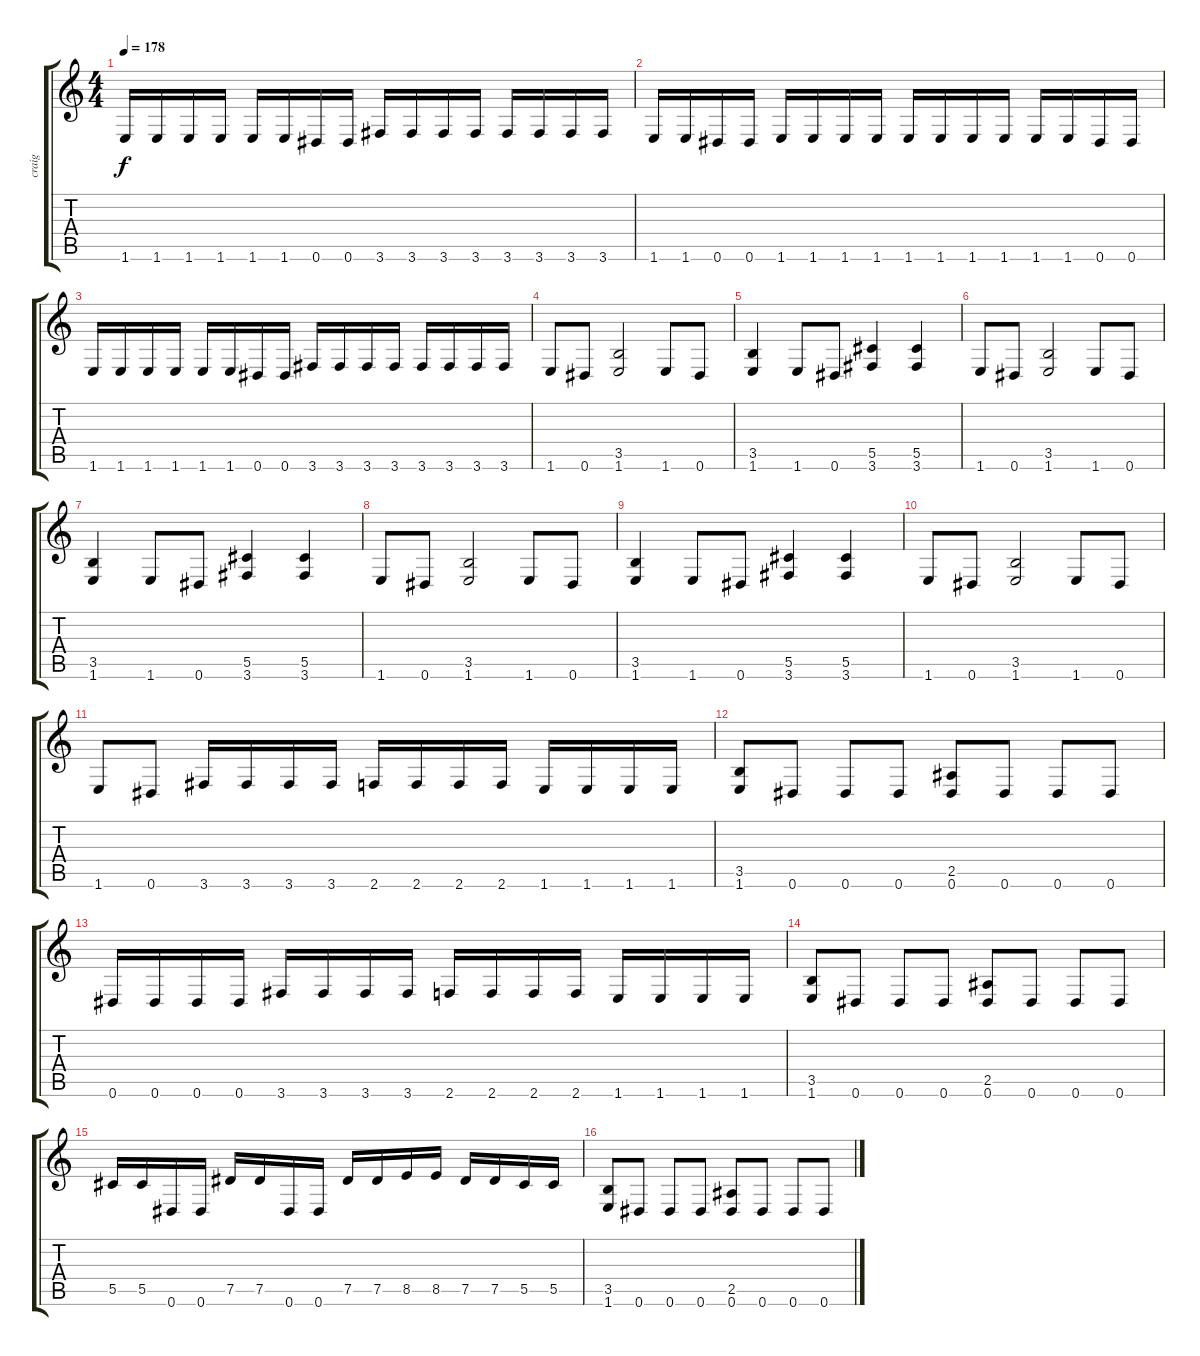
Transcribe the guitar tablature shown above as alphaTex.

\track ("craig" "craig") {instrument slapbass2}
\staff {score tabs}
\tuning (Eb4 Bb3 Gb3 Db3 Ab2 Eb2) {hide}
\ts (4 4)
\tempo 178
\clef g2
\ks c
1.6.16{dy f} 1.6.16 1.6.16 1.6.16 1.6.16 1.6.16 0.6.16 0.6.16 3.6.16 3.6.16 3.6.16 3.6.16 3.6.16 3.6.16 3.6.16 3.6.16 |
1.6.16 1.6.16 0.6.16 0.6.16 1.6.16 1.6.16 1.6.16 1.6.16 1.6.16 1.6.16 1.6.16 1.6.16 1.6.16 1.6.16 0.6.16 0.6.16 |
1.6.16 1.6.16 1.6.16 1.6.16 1.6.16 1.6.16 0.6.16 0.6.16 3.6.16 3.6.16 3.6.16 3.6.16 3.6.16 3.6.16 3.6.16 3.6.16 |
1.6.8 0.6.8 (3.5 1.6).2 1.6.8 0.6.8 |
(3.5 1.6).4 1.6.8 0.6.8 (5.5 3.6).4 (5.5 3.6).4 |
1.6.8 0.6.8 (3.5 1.6).2 1.6.8 0.6.8 |
(3.5 1.6).4 1.6.8 0.6.8 (5.5 3.6).4 (5.5 3.6).4 |
1.6.8 0.6.8 (3.5 1.6).2 1.6.8 0.6.8 |
(3.5 1.6).4 1.6.8 0.6.8 (5.5 3.6).4 (5.5 3.6).4 |
1.6.8 0.6.8 (3.5 1.6).2 1.6.8 0.6.8 |
1.6.8 0.6.8 3.6.16 3.6.16 3.6.16 3.6.16 2.6.16 2.6.16 2.6.16 2.6.16 1.6.16 1.6.16 1.6.16 1.6.16 |
(3.5 1.6).8 0.6.8 0.6.8 0.6.8 (2.5 0.6).8 0.6.8 0.6.8 0.6.8 |
0.6.16 0.6.16 0.6.16 0.6.16 3.6.16 3.6.16 3.6.16 3.6.16 2.6.16 2.6.16 2.6.16 2.6.16 1.6.16 1.6.16 1.6.16 1.6.16 |
(3.5 1.6).8 0.6.8 0.6.8 0.6.8 (2.5 0.6).8 0.6.8 0.6.8 0.6.8 |
5.5.16 5.5.16 0.6.16 0.6.16 7.5.16 7.5.16 0.6.16 0.6.16 7.5.16 7.5.16 8.5.16 8.5.16 7.5.16 7.5.16 5.5.16 5.5.16 |
(3.5 1.6).8 0.6.8 0.6.8 0.6.8 (2.5 0.6).8 0.6.8 0.6.8 0.6.8
